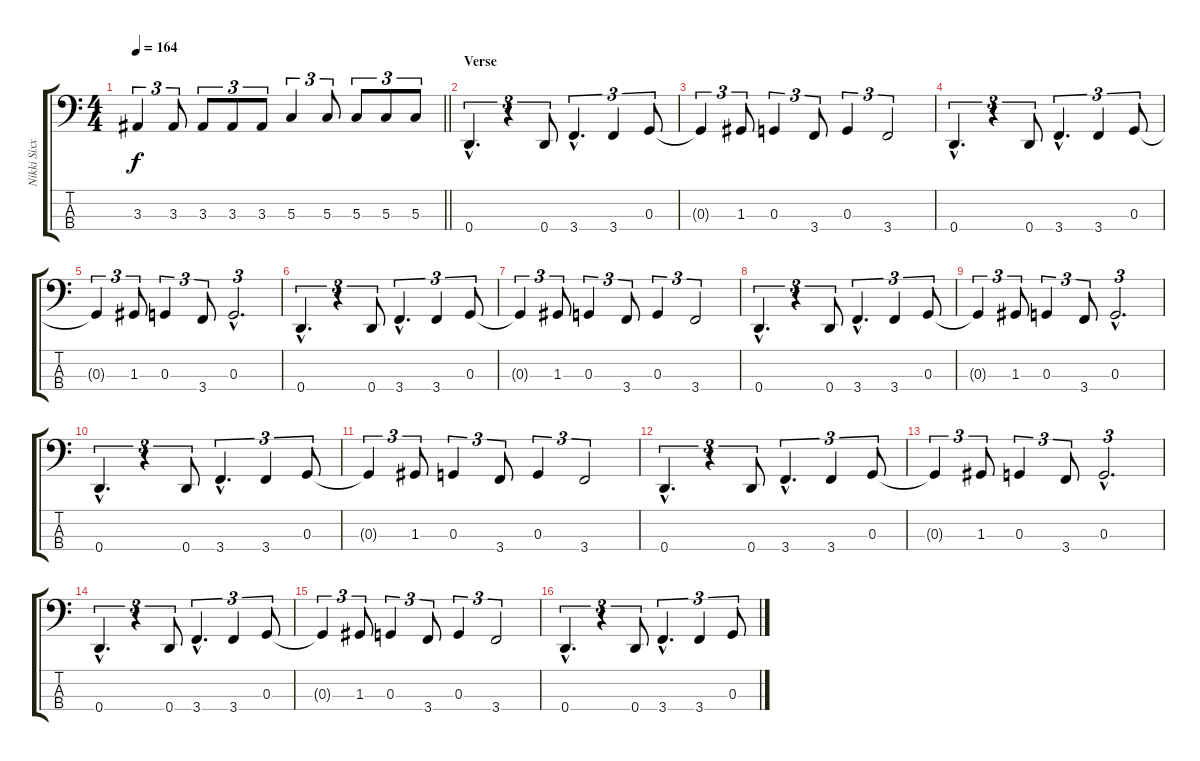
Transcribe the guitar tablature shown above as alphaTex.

\track ("Nikki Sixx" "Nikki Sixx") {instrument electricbasspick}
\staff {score tabs}
\tuning (F2 C2 G1 D1) {hide}
\ts (4 4)
\tempo 164
\clef f4
\barLineRight lightlight
\ks c
3.3.4{tu (3 2) dy f} 3.3.8{tu (3 2)} 3.3.8{tu (3 2)} 3.3.8{tu (3 2)} 3.3.8{tu (3 2)} 5.3.4{tu (3 2)} 5.3.8{tu (3 2)} 5.3.8{tu (3 2)} 5.3.8{tu (3 2)} 5.3.8{tu (3 2)} |
\section ("" "Verse")
0.4{hac}.4{d tu (3 2)} r.4{tu (3 2)} 0.4.8{tu (3 2)} 3.4{hac}.4{d tu (3 2)} 3.4.4{tu (3 2)} 0.3.8{tu (3 2)} |
0.3{t}.4{tu (3 2)} 1.3.8{tu (3 2)} 0.3.4{tu (3 2)} 3.4.8{tu (3 2)} 0.3.4{tu (3 2)} 3.4.2{tu (3 2)} |
0.4{hac}.4{d tu (3 2)} r.4{tu (3 2)} 0.4.8{tu (3 2)} 3.4{hac}.4{d tu (3 2)} 3.4.4{tu (3 2)} 0.3.8{tu (3 2)} |
0.3{t}.4{tu (3 2)} 1.3.8{tu (3 2)} 0.3.4{tu (3 2)} 3.4.8{tu (3 2)} 0.3{hac}.2{d tu (3 2)} |
0.4{hac}.4{d tu (3 2)} r.4{tu (3 2)} 0.4.8{tu (3 2)} 3.4{hac}.4{d tu (3 2)} 3.4.4{tu (3 2)} 0.3.8{tu (3 2)} |
0.3{t}.4{tu (3 2)} 1.3.8{tu (3 2)} 0.3.4{tu (3 2)} 3.4.8{tu (3 2)} 0.3.4{tu (3 2)} 3.4.2{tu (3 2)} |
0.4{hac}.4{d tu (3 2)} r.4{tu (3 2)} 0.4.8{tu (3 2)} 3.4{hac}.4{d tu (3 2)} 3.4.4{tu (3 2)} 0.3.8{tu (3 2)} |
0.3{t}.4{tu (3 2)} 1.3.8{tu (3 2)} 0.3.4{tu (3 2)} 3.4.8{tu (3 2)} 0.3{hac}.2{d tu (3 2)} |
0.4{hac}.4{d tu (3 2)} r.4{tu (3 2)} 0.4.8{tu (3 2)} 3.4{hac}.4{d tu (3 2)} 3.4.4{tu (3 2)} 0.3.8{tu (3 2)} |
0.3{t}.4{tu (3 2)} 1.3.8{tu (3 2)} 0.3.4{tu (3 2)} 3.4.8{tu (3 2)} 0.3.4{tu (3 2)} 3.4.2{tu (3 2)} |
0.4{hac}.4{d tu (3 2)} r.4{tu (3 2)} 0.4.8{tu (3 2)} 3.4{hac}.4{d tu (3 2)} 3.4.4{tu (3 2)} 0.3.8{tu (3 2)} |
0.3{t}.4{tu (3 2)} 1.3.8{tu (3 2)} 0.3.4{tu (3 2)} 3.4.8{tu (3 2)} 0.3{hac}.2{d tu (3 2)} |
0.4{hac}.4{d tu (3 2)} r.4{tu (3 2)} 0.4.8{tu (3 2)} 3.4{hac}.4{d tu (3 2)} 3.4.4{tu (3 2)} 0.3.8{tu (3 2)} |
0.3{t}.4{tu (3 2)} 1.3.8{tu (3 2)} 0.3.4{tu (3 2)} 3.4.8{tu (3 2)} 0.3.4{tu (3 2)} 3.4.2{tu (3 2)} |
0.4{hac}.4{d tu (3 2)} r.4{tu (3 2)} 0.4.8{tu (3 2)} 3.4{hac}.4{d tu (3 2)} 3.4.4{tu (3 2)} 0.3.8{tu (3 2)}
